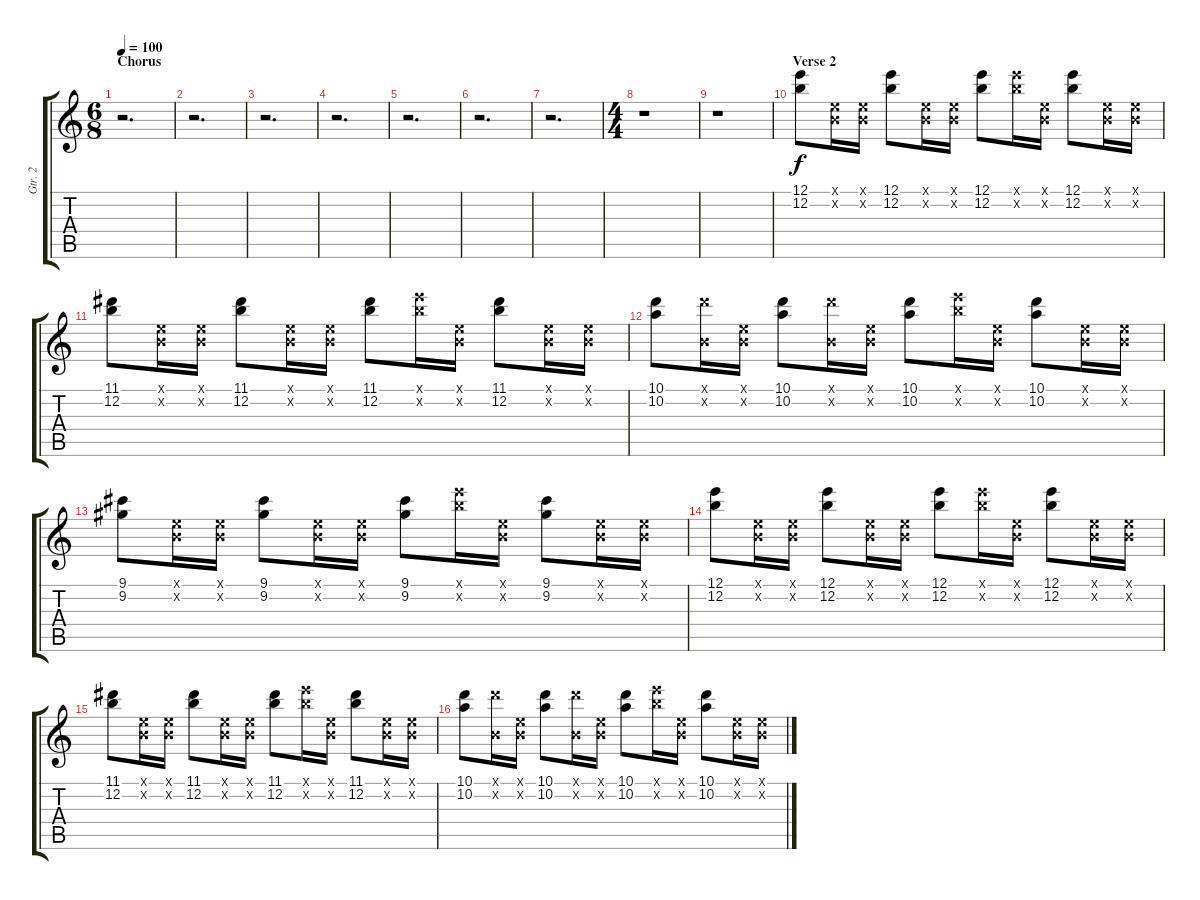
\track ("Gtr. 2" "Gtr. 2") {instrument acousticguitarsteel}
\staff {score tabs}
\tuning (E4 B3 G3 D3 A2 E2) {hide}
\ts (6 8)
\section ("" "Chorus")
\tempo 100
\clef g2
\ks c
r.2{d dy f} |
r.2{d} |
r.2{d} |
r.2{d} |
r.2{d} |
r.2{d} |
r.2{d} |
\ts (4 4)
r.1 |
r.1 |
\section ("" "Verse 2")
(12.1 12.2).8{volume 10} (0.1{x} 0.2{x}).16 (0.1{x} 0.2{x}).16 (12.1 12.2).8 (0.1{x} 0.2{x}).16 (0.1{x} 0.2{x}).16 (12.1 12.2).8 (12.1{x} 12.2{x}).16 (0.1{x} 0.2{x}).16 (12.1 12.2).8 (0.1{x} 0.2{x}).16 (0.1{x} 0.2{x}).16 |
(11.1 12.2).8 (0.1{x} 0.2{x}).16 (0.1{x} 0.2{x}).16 (11.1 12.2).8 (0.1{x} 0.2{x}).16 (0.1{x} 0.2{x}).16 (11.1 12.2).8 (12.1{x} 12.2{x}).16 (0.1{x} 0.2{x}).16 (11.1 12.2).8 (0.1{x} 0.2{x}).16 (0.1{x} 0.2{x}).16 |
(10.1 10.2).8 (10.1{x} 0.2{x}).16 (0.1{x} 0.2{x}).16 (10.1 10.2).8 (10.1{x} 0.2{x}).16 (0.1{x} 0.2{x}).16 (10.1 10.2).8 (12.1{x} 12.2{x}).16 (0.1{x} 0.2{x}).16 (10.1 10.2).8 (0.1{x} 0.2{x}).16 (0.1{x} 0.2{x}).16 |
(9.1 9.2).8 (0.1{x} 0.2{x}).16 (0.1{x} 0.2{x}).16 (9.1 9.2).8 (0.1{x} 0.2{x}).16 (0.1{x} 0.2{x}).16 (9.1 9.2).8 (12.1{x} 12.2{x}).16 (0.1{x} 0.2{x}).16 (9.1 9.2).8 (0.1{x} 0.2{x}).16 (0.1{x} 0.2{x}).16 |
(12.1 12.2).8 (0.1{x} 0.2{x}).16 (0.1{x} 0.2{x}).16 (12.1 12.2).8 (0.1{x} 0.2{x}).16 (0.1{x} 0.2{x}).16 (12.1 12.2).8 (12.1{x} 12.2{x}).16 (0.1{x} 0.2{x}).16 (12.1 12.2).8 (0.1{x} 0.2{x}).16 (0.1{x} 0.2{x}).16 |
(11.1 12.2).8 (0.1{x} 0.2{x}).16 (0.1{x} 0.2{x}).16 (11.1 12.2).8 (0.1{x} 0.2{x}).16 (0.1{x} 0.2{x}).16 (11.1 12.2).8 (12.1{x} 12.2{x}).16 (0.1{x} 0.2{x}).16 (11.1 12.2).8 (0.1{x} 0.2{x}).16 (0.1{x} 0.2{x}).16 |
(10.1 10.2).8 (10.1{x} 0.2{x}).16 (0.1{x} 0.2{x}).16 (10.1 10.2).8 (10.1{x} 0.2{x}).16 (0.1{x} 0.2{x}).16 (10.1 10.2).8 (12.1{x} 12.2{x}).16 (0.1{x} 0.2{x}).16 (10.1 10.2).8 (0.1{x} 0.2{x}).16 (0.1{x} 0.2{x}).16
